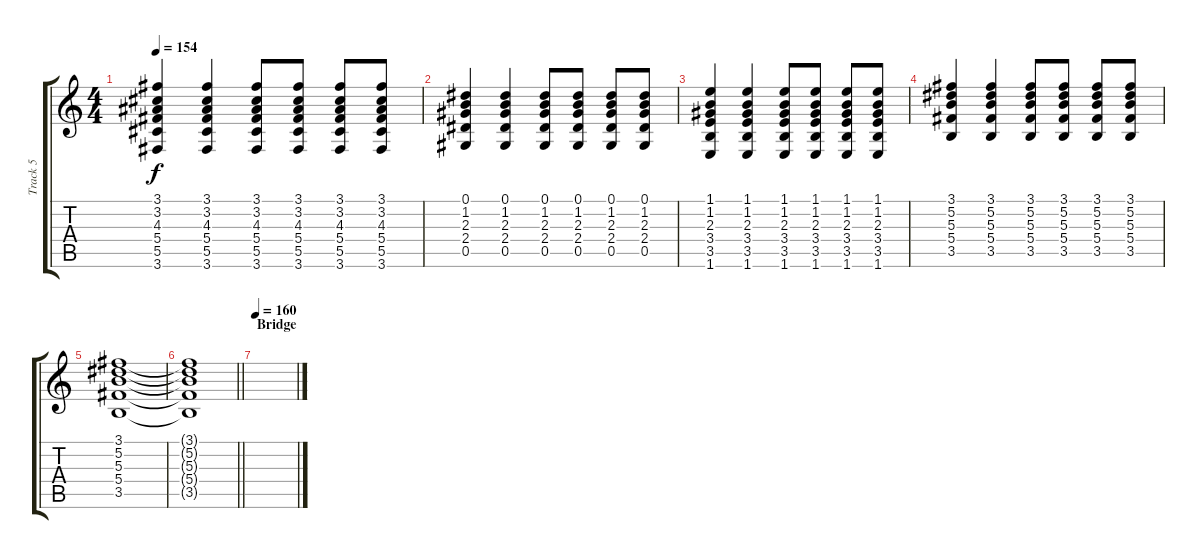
\track ("Track 5" "Track 5") {instrument electricguitarclean}
\staff {score tabs}
\tuning (Eb4 Bb3 Gb3 Db3 Ab2 Eb2) {hide}
\ts (4 4)
\tempo 154
\clef g2
\ks c
(3.1 3.2 4.3 5.4 5.5 3.6).4{dy f} (3.1 3.2 4.3 5.4 5.5 3.6).4 (3.1 3.2 4.3 5.4 5.5 3.6).8 (3.1 3.2 4.3 5.4 5.5 3.6).8 (3.1 3.2 4.3 5.4 5.5 3.6).8 (3.1 3.2 4.3 5.4 5.5 3.6).8 |
(0.1 1.2 2.3 2.4 0.5).4 (0.1 1.2 2.3 2.4 0.5).4 (0.1 1.2 2.3 2.4 0.5).8 (0.1 1.2 2.3 2.4 0.5).8 (0.1 1.2 2.3 2.4 0.5).8 (0.1 1.2 2.3 2.4 0.5).8 |
(1.1 1.2 2.3 3.4 3.5 1.6).4 (1.1 1.2 2.3 3.4 3.5 1.6).4 (1.1 1.2 2.3 3.4 3.5 1.6).8 (1.1 1.2 2.3 3.4 3.5 1.6).8 (1.1 1.2 2.3 3.4 3.5 1.6).8 (1.1 1.2 2.3 3.4 3.5 1.6).8 |
(3.1 5.2 5.3 5.4 3.5).4 (3.1 5.2 5.3 5.4 3.5).4 (3.1 5.2 5.3 5.4 3.5).8 (3.1 5.2 5.3 5.4 3.5).8 (3.1 5.2 5.3 5.4 3.5).8 (3.1 5.2 5.3 5.4 3.5).8 |
(3.1 5.2 5.3 5.4 3.5).1 |
\barLineRight lightlight
(3.1{t} 5.2{t} 5.3{t} 5.4{t} 3.5{t}).1 |
\section ("" "Bridge")
\tempo 160
